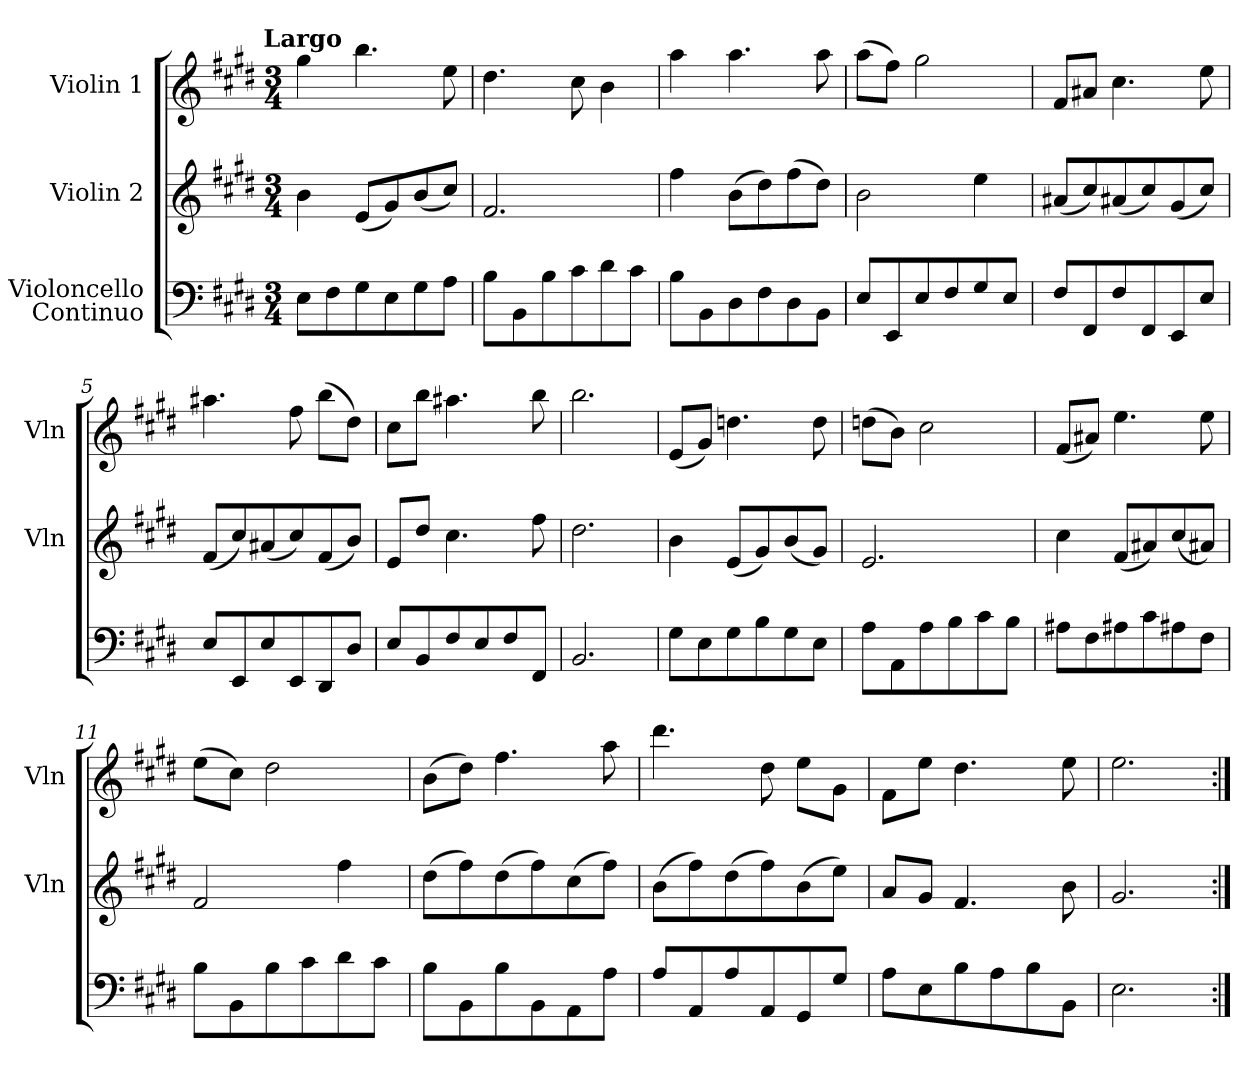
**kern	**kern	**kern
*part3	*part2	*part1
*staff3	*staff2	*staff1
*I"Violoncello\nContinuo	*I"Violin 2	*I"Violin 1
*	*I'Vln	*I'Vln
*clefF4	*clefG2	*clefG2
*k[f#c#g#d#]	*k[f#c#g#d#]	*k[f#c#g#d#]
*E:	*E:	*E:
!!LO:TX:omd:t=Largo
*M3/4	*M3/4	*M3/4
*MM46	*MM46	*MM46
=	=	=
8E\L	4b\	4gg#\
8F#\	.	.
8G#\	(8e/L	4.bb\
8E\	8g#/)	.
8G#\	(8b/	.
8A\J	8cc#/J)	8ee\
=1	=1	=1
8B\L	2.f#/	4.dd#\
8BB\	.	.
8B\	.	.
8c#\	.	8cc#\
8d#\	.	4b\
8c#\J	.	.
=2	=2	=2
8B\L	4ff#\	4aa\
8BB\	.	.
8D#\	(8b\L	4.aa\
8F#\	8dd#\)	.
8D#\	(8ff#\	.
8BB\J	8dd#\J)	8aa\
=3	=3	=3
8E/L	2b\	(8aa\L
8EE/	.	8ff#\J)
8E/	.	2gg#\
8F#/	.	.
8G#/	4ee\	.
8E/J	.	.
=4	=4	=4
8F#/L	(8a#X/L	8f#/L
8FF#/	8cc#/)	8a#X/J
8F#/	(8a#X/	4.cc#\
8FF#/	8cc#/)	.
8EE/	(8g#/	.
8E/J	8cc#/J)	8ee\
=5	=5	=5
8E/L	(8f#/L	4.aa#X\
8EE/	8cc#/)	.
8E/	(8a#X/	.
8EE/	8cc#/)	8ff#\
8DD#/	(8f#/	(8bb\L
8D#/J	8b/J)	8dd#\J)
=6	=6	=6
8E/L	8e/L	8cc#\L
8BB/	8dd#/J	8bb\J
8F#/	4.cc#\	4.aa#X\
8E/	.	.
8F#/	.	.
8FF#/J	8ff#\	8bb\
=7	=7	=7
2.BB/	2.dd#\	2.bb\
=8	=8	=8
8G#\L	4b\	(8e/L
8E\	.	8g#/J)
8G#\	(8e/L	4.ddn\
8B\	8g#/)	.
8G#\	(8b/	.
8E\J	8g#/J)	8dd\
=9	=9	=9
8A\L	2.e/	(8ddn\L
8AA\	.	8b\J)
8A\	.	2cc#\
8B\	.	.
8c#\	.	.
8B\J	.	.
=10	=10	=10
8A#X\L	4cc#\	(8f#/L
8F#\	.	8a#X/J)
8A#X\	(8f#/L	4.ee\
8c#\	8a#X/)	.
8A#X\	(8cc#/	.
8F#\J	8a#X/J)	8ee\
=11	=11	=11
8B\L	2f#/	(8ee\L
8BB\	.	8cc#\J)
8B\	.	2dd#\
8c#\	.	.
8d#\	4ff#\	.
8c#\J	.	.
=12	=12	=12
8B\L	(8dd#\L	(8b\L
8BB\	8ff#\)	8dd#\J)
8B\	(8dd#\	4.ff#\
8BB\	8ff#\)	.
8AA\	(8cc#\	.
8A\J	8ff#\J)	8aa\
=13	=13	=13
8A/L	(8b\L	4.ddd#\
8AA/	8ff#\)	.
8A/	(8dd#\	.
8AA/	8ff#\)	8dd#\
8GG#/	(8b\	8ee\L
8G#/J	8ee\J)	8g#\J
=14	=14	=14
8A\L	8a/L	8f#\L
8E\	8g#/J	8ee\J
8B\	4.f#/	4.dd#\
8A\	.	.
8B\	.	.
8BB\J	8b\	8ee\
=15	=15	=15
2.E\	2.g#/	2.ee\
=:|!	=:|!	=:|!
*-	*-	*-
